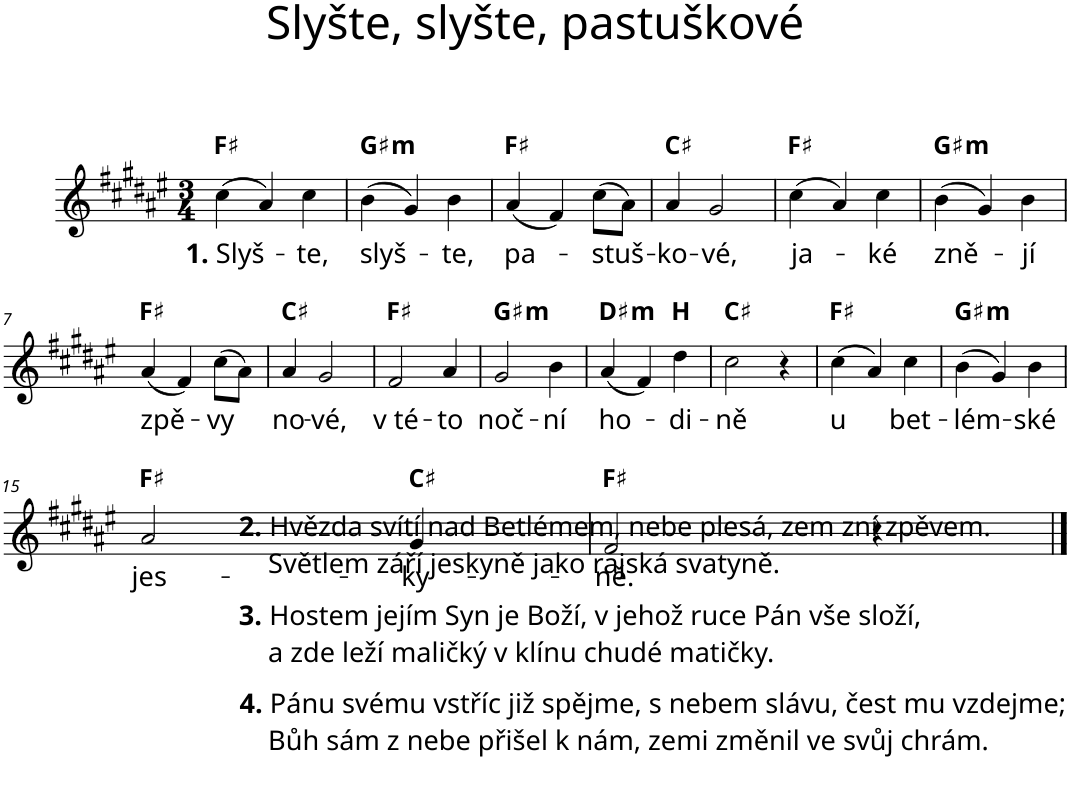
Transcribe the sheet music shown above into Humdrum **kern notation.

**kern	**text	**harte
*part1	*part1	*part1
*staff1	*staff1	*
*I"Piano	*	*
*I'Pno.	*	*
*clefG2	*	*
*k[f#c#g#d#a#e#]	*	*
*M3/4	*	*
=1	=1	=1
!	!LO:LY:b	!
(4cc#\	1. Slyš	F#:maj
4a#/)	.	.
!	!LO:LY:b	!
4cc#\	-te,	.
=2	=2	=2
!	!LO:LY:b	!LO:H:kt=m
(4b\	slyš-	G#:min
4g#/)	.	.
!	!LO:LY:b	!
4b\	-te,	.
=3	=3	=3
!	!LO:LY:b	!
(4a#/	pa-	F#:maj
4f#/)	.	.
!	!LO:LY:b	!
(8cc#\L	stuš-	.
8a#\J)	.	.
=4	=4	=4
!	!LO:LY:b	!
4a#/	-ko-	C#:maj
!	!LO:LY:b	!
2g#/	-vé,	.
=5	=5	=5
!	!LO:LY:b	!
(4cc#\	ja-	F#:maj
4a#/)	.	.
!	!LO:LY:b	!
4cc#\	-ké	.
=6	=6	=6
!	!LO:LY:b	!LO:H:kt=m
(4b\	zně-	G#:min
4g#/)	.	.
!	!LO:LY:b	!
4b\	-jí	.
!!LO:LB:g=z
=7	=7	=7
!	!LO:LY:b	!
(4a#/	zpě-	F#:maj
4f#/)	.	.
!	!LO:LY:b	!
(8cc#\L	-vy	.
8a#\J)	.	.
=8	=8	=8
!	!LO:LY:b	!
4a#/	no-	C#:maj
!	!LO:LY:b	!
2g#/	-vé,	.
=9	=9	=9
!	!LO:LY:b	!
2f#/	v té-	F#:maj
!	!LO:LY:b	!
4a#/	-to	.
=10	=10	=10
!	!LO:LY:b	!LO:H:kt=m
2g#/	noč-	G#:min
!	!LO:LY:b	!
4b\	-ní	.
=11	=11	=11
!	!LO:LY:b	!LO:H:kt=m
(4a#/	ho-	D#:min
4f#/)	.	.
!	!LO:LY:b	!
4dd#\	-di-	B:maj
=12	=12	=12
!	!LO:LY:b	!
2cc#\	-ně	C#:maj
4r	.	.
=13	=13	=13
!	!LO:LY:b	!
(4cc#\	u	F#:maj
4a#/)	.	.
!	!LO:LY:b	!
4cc#\	bet-	.
=14	=14	=14
!	!LO:LY:b	!LO:H:kt=m
(4b\	-lém-	G#:min
4g#/)	.	.
!	!LO:LY:b	!
4b\	-ské	.
!!LO:LB:g=z
=15	=15	=15
!	!LO:LY:b	!
2a#/	jes-	F#:maj
!	!LO:LY:b	!
4g#/	-ky-	C#:maj
=16	=16	=16
!	!LO:LY:b	!
2f#/	-ně.	F#:maj
4r	.	.
==	==	==
*-	*-	*-
